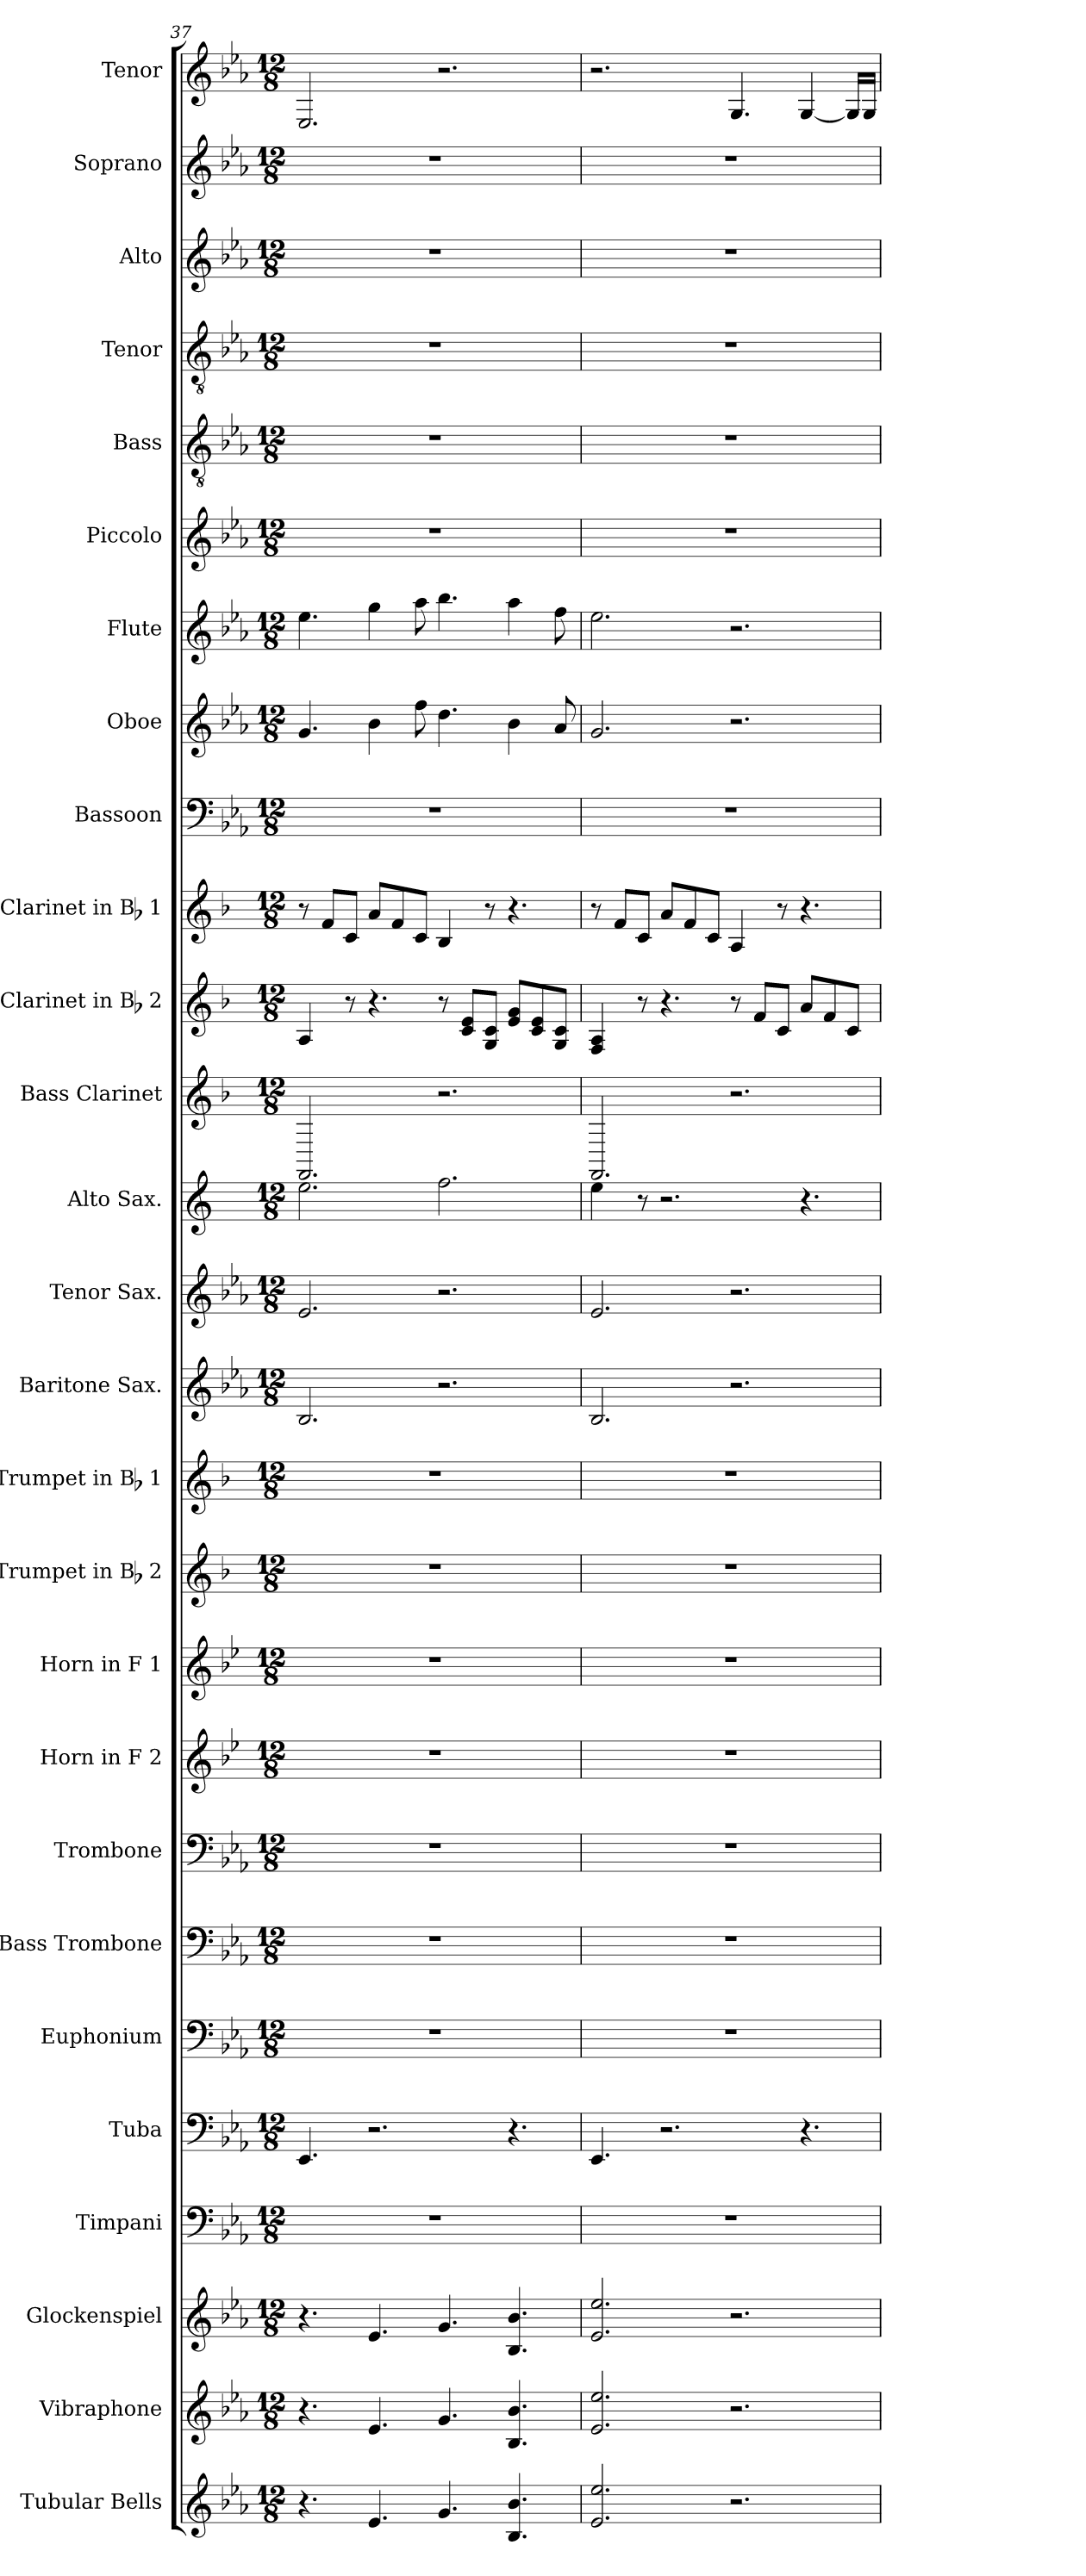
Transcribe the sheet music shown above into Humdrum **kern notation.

**kern	**kern	**kern	**kern	**kern	**kern	**kern	**kern	**kern	**kern	**kern	**kern	**kern	**kern	**kern	**kern	**kern	**kern	**kern	**kern	**kern	**kern	**kern	**kern	**kern	**kern	**kern
*part27	*part26	*part25	*part24	*part23	*part22	*part21	*part20	*part19	*part18	*part17	*part16	*part15	*part14	*part13	*part12	*part11	*part10	*part9	*part8	*part7	*part6	*part5	*part4	*part3	*part2	*part1
*staff27	*staff26	*staff25	*staff24	*staff23	*staff22	*staff21	*staff20	*staff19	*staff18	*staff17	*staff16	*staff15	*staff14	*staff13	*staff12	*staff11	*staff10	*staff9	*staff8	*staff7	*staff6	*staff5	*staff4	*staff3	*staff2	*staff1
*I"Tubular Bells	*I"Vibraphone	*I"Glockenspiel	*I"Timpani	*I"Tuba	*I"Euphonium	*I"Bass Trombone	*I"Trombone	*I"Horn in F 2	*I"Horn in F 1	*I"Trumpet in Bb 2	*I"Trumpet in Bb 1	*I"Baritone Sax.	*I"Tenor Sax.	*I"Alto Sax.	*I"Bass Clarinet	*I"Clarinet in Bb 2	*I"Clarinet in Bb 1	*I"Bassoon	*I"Oboe	*I"Flute	*I"Piccolo	*I"Bass	*I"Tenor	*I"Alto	*I"Soprano	*I"Tenor
*I'Tubular Bells	*I'Vibraphone	*I'Glockenspiel	*I'Timpani	*I'Tuba	*I'Euphonium	*I'Bass Trombone	*I'Trombone	*I'Horn in F 2	*I'Horn in F 1	*I'Trumpet in Bb 2	*I'Trumpet in Bb 1	*I'Baritone Sax.	*I'Tenor Sax.	*I'Alto Sax.	*I'Bass Clarinet	*I'Clarinet in Bb 2	*I'Clarinet in Bb 1	*I'Bassoon	*I'Oboe	*I'Flute	*I'Piccolo	*I'Bass	*I'Tenor	*I'Alto	*I'Soprano	*I'Tenor
*clefG2	*clefG2	*clefG2	*clefF4	*clefF4	*clefF4	*clefF4	*clefF4	*clefG2	*clefG2	*clefG2	*clefG2	*clefG2	*clefG2	*clefG2	*clefG2	*clefG2	*clefG2	*clefF4	*clefG2	*clefG2	*clefG2	*clefGv2	*clefGv2	*clefG2	*clefG2	*clefG2
*	*	*ITrd-14c-24	*	*	*	*	*	*ITrd4c7	*ITrd4c7	*ITrd1c2	*ITrd1c2	*ITrd12c21	*ITrd8c14	*ITrd5c9	*ITrd1c2	*ITrd1c2	*ITrd1c2	*	*	*	*ITrd-7c-12	*ITrd7c12	*ITrd7c12	*	*	*
*k[b-e-a-]	*k[b-e-a-]	*k[b-e-a-]	*k[b-e-a-]	*k[b-e-a-]	*k[b-e-a-]	*k[b-e-a-]	*k[b-e-a-]	*k[b-e-a-]	*k[b-e-a-]	*k[b-e-a-]	*k[b-e-a-]	*k[b-e-a-]	*k[b-e-a-]	*k[b-e-a-]	*k[b-e-a-]	*k[b-e-a-]	*k[b-e-a-]	*k[b-e-a-]	*k[b-e-a-]	*k[b-e-a-]	*k[b-e-a-]	*k[b-e-a-]	*k[b-e-a-]	*k[b-e-a-]	*k[b-e-a-]	*k[b-e-a-]
*E-:	*E-:	*E-:	*E-:	*E-:	*E-:	*E-:	*E-:	*E-:	*E-:	*E-:	*E-:	*E-:	*E-:	*E-:	*E-:	*E-:	*E-:	*E-:	*E-:	*E-:	*E-:	*E-:	*E-:	*E-:	*E-:	*E-:
*M12/8	*M12/8	*M12/8	*M12/8	*M12/8	*M12/8	*M12/8	*M12/8	*M12/8	*M12/8	*M12/8	*M12/8	*M12/8	*M12/8	*M12/8	*M12/8	*M12/8	*M12/8	*M12/8	*M12/8	*M12/8	*M12/8	*M12/8	*M12/8	*M12/8	*M12/8	*M12/8
=37	=37	=37	=37	=37	=37	=37	=37	=37	=37	=37	=37	=37	=37	=37	=37	=37	=37	=37	=37	=37	=37	=37	=37	=37	=37	=37
!	!	!	!LO:N:vis=1	!	!LO:N:vis=1	!LO:N:vis=1	!LO:N:vis=1	!LO:N:vis=1	!LO:N:vis=1	!LO:N:vis=1	!LO:N:vis=1	!	!	!	!	!	!	!LO:N:vis=1	!	!	!LO:N:vis=1	!LO:N:vis=1	!LO:N:vis=1	!LO:N:vis=1	!LO:N:vis=1	!
4.r	4.r	4.r	1.r	4.EE-i/	1.r	1.r	1.r	1.r	1.r	1.r	1.r	2.BB-i/	2.E-i/	2.gi\	2.EE-i/	4Gi/	8r	1.r	4.gi/	4.ee-i\	1.r	1.r	1.r	1.r	1.r	2.E-i/
.	.	.	.	.	.	.	.	.	.	.	.	.	.	.	.	.	8e-i/L	.	.	.	.	.	.	.	.	.
.	.	.	.	.	.	.	.	.	.	.	.	.	.	.	.	8r	8B-i/J	.	.	.	.	.	.	.	.	.
4.e-i/	4.e-i/	4.eee-i/	.	2.r	.	.	.	.	.	.	.	.	.	.	.	4.r	8gi/L	.	4b-i\	4ggi\	.	.	.	.	.	.
.	.	.	.	.	.	.	.	.	.	.	.	.	.	.	.	.	8e-i/	.	.	.	.	.	.	.	.	.
.	.	.	.	.	.	.	.	.	.	.	.	.	.	.	.	.	8B-i/J	.	8ffi\	8aa-i\	.	.	.	.	.	.
4.gi/	4.gi/	4.gggi/	.	.	.	.	.	.	.	.	.	2.r	2.r	2.a-i\	2.r	8r	4A-i/	.	4.ddi\	4.bb-i\	.	.	.	.	.	2.r
.	.	.	.	.	.	.	.	.	.	.	.	.	.	.	.	8B-i/ 8diL	.	.	.	.	.	.	.	.	.	.
.	.	.	.	.	.	.	.	.	.	.	.	.	.	.	.	8Fi/ 8B-iJ	8r	.	.	.	.	.	.	.	.	.
4.B-i/ 4.b-i	4.B-i/ 4.b-i	4.bb-i/ 4.bbb-i	.	4.r	.	.	.	.	.	.	.	.	.	.	.	8di/ 8fiL	4.r	.	4b-i\	4aa-i\	.	.	.	.	.	.
.	.	.	.	.	.	.	.	.	.	.	.	.	.	.	.	8B-i/ 8di	.	.	.	.	.	.	.	.	.	.
.	.	.	.	.	.	.	.	.	.	.	.	.	.	.	.	8Fi/ 8B-iJ	.	.	8a-i/	8ffi\	.	.	.	.	.	.
=38	=38	=38	=38	=38	=38	=38	=38	=38	=38	=38	=38	=38	=38	=38	=38	=38	=38	=38	=38	=38	=38	=38	=38	=38	=38	=38
!	!	!	!LO:N:vis=1	!	!LO:N:vis=1	!LO:N:vis=1	!LO:N:vis=1	!LO:N:vis=1	!LO:N:vis=1	!LO:N:vis=1	!LO:N:vis=1	!	!	!	!	!	!	!LO:N:vis=1	!	!	!LO:N:vis=1	!LO:N:vis=1	!LO:N:vis=1	!LO:N:vis=1	!LO:N:vis=1	!
2.e-i/ 2.ee-i	2.e-i/ 2.ee-i	2.eee-i/ 2.eeee-i	1.r	4.EE-i/	1.r	1.r	1.r	1.r	1.r	1.r	1.r	2.BB-i/	2.E-i/	4gi\	2.EE-i/	4E-i/ 4Gi	8r	1.r	2.gi/	2.ee-i\	1.r	1.r	1.r	1.r	1.r	2.r
.	.	.	.	.	.	.	.	.	.	.	.	.	.	.	.	.	8e-i/L	.	.	.	.	.	.	.	.	.
.	.	.	.	.	.	.	.	.	.	.	.	.	.	8r	.	8r	8B-i/J	.	.	.	.	.	.	.	.	.
.	.	.	.	2.r	.	.	.	.	.	.	.	.	.	2.r	.	4.r	8gi/L	.	.	.	.	.	.	.	.	.
.	.	.	.	.	.	.	.	.	.	.	.	.	.	.	.	.	8e-i/	.	.	.	.	.	.	.	.	.
.	.	.	.	.	.	.	.	.	.	.	.	.	.	.	.	.	8B-i/J	.	.	.	.	.	.	.	.	.
2.r	2.r	2.r	.	.	.	.	.	.	.	.	.	2.r	2.r	.	2.r	8r	4Gi/	.	2.r	2.r	.	.	.	.	.	4.Gi/
.	.	.	.	.	.	.	.	.	.	.	.	.	.	.	.	8e-i/L	.	.	.	.	.	.	.	.	.	.
.	.	.	.	.	.	.	.	.	.	.	.	.	.	.	.	8B-i/J	8r	.	.	.	.	.	.	.	.	.
.	.	.	.	4.r	.	.	.	.	.	.	.	.	.	4.r	.	8gi/L	4.r	.	.	.	.	.	.	.	.	[<4Gi/
.	.	.	.	.	.	.	.	.	.	.	.	.	.	.	.	8e-i/	.	.	.	.	.	.	.	.	.	.
.	.	.	.	.	.	.	.	.	.	.	.	.	.	.	.	8B-i/J	.	.	.	.	.	.	.	.	.	16Gi/LL]
.	.	.	.	.	.	.	.	.	.	.	.	.	.	.	.	.	.	.	.	.	.	.	.	.	.	16Gi/JJ
=	=	=	=	=	=	=	=	=	=	=	=	=	=	=	=	=	=	=	=	=	=	=	=	=	=	=
*-	*-	*-	*-	*-	*-	*-	*-	*-	*-	*-	*-	*-	*-	*-	*-	*-	*-	*-	*-	*-	*-	*-	*-	*-	*-	*-
